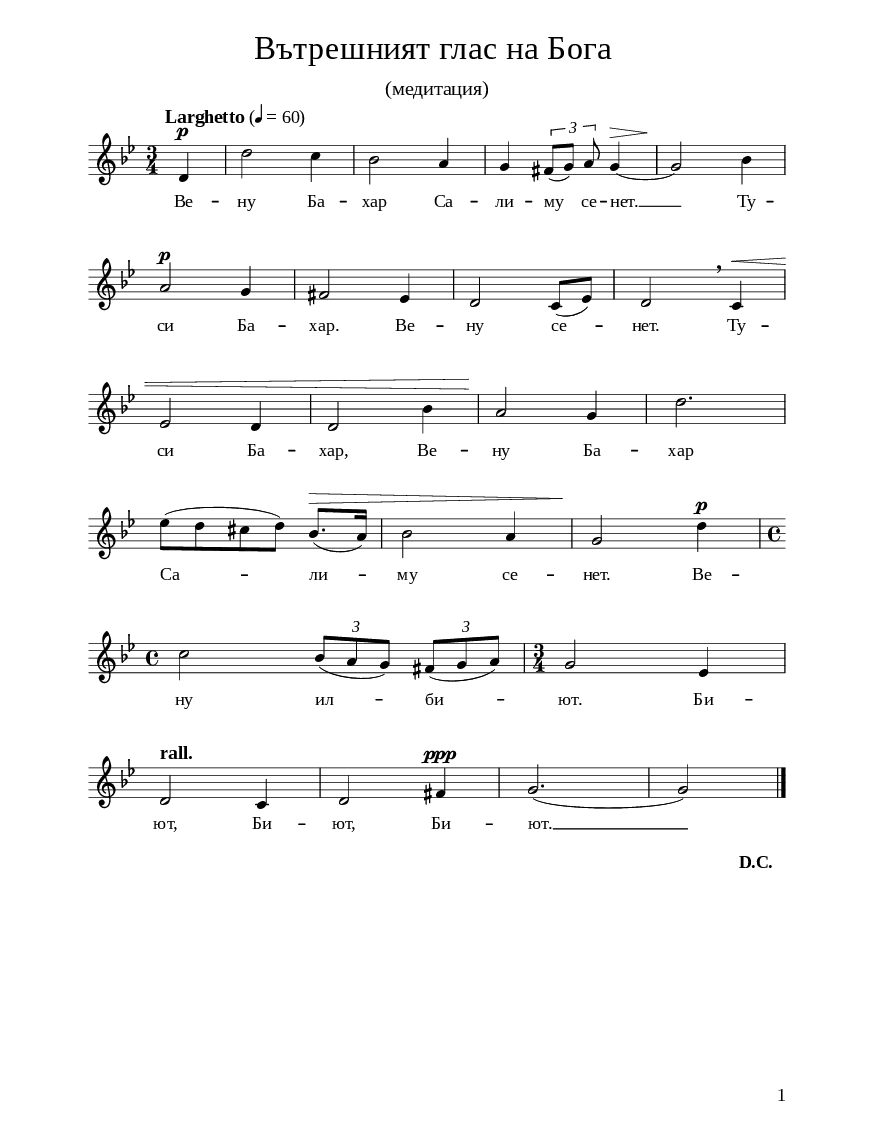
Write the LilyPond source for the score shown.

\version "2.24.3"

% include paper part and global functions
\include "include/globals.ily"

\bookpart {
  \label #'ref200
  \tocItem \markup "Вътрешният глас на Бога"
  \include "include/bookpart-paper.ily"
  \score {
    \include "include/score-layout.ily"

    \new Voice \relative c' {
      \clef treble
      \key g \minor
      \time 3/4
      \tempoFunc "Larghetto" 4 "60"
      \autoBeamOff

      \partial 4
      d4^\p | % 2
      d'2 c4 | % 3
      bes2 a4 | % 4
      g4 \times 2/3 {
        fis8 ( [g8] ) a8
      }
      g4^\> ~ | % 5
      g2 \! bes4 \break | % 6
      a2^\p g4 | % 7
      fis2 es4 | % 8
      d2 c8 ( [es8] ) | % 9
      d2 \breathe  c4^\< \break
      es2 d4 | % 11
      d2 bes'4 | % 12
      a2 \!  g4 | % 13
      d'2. \break | % 14
      es8 ( [d8 cis8 d8] )  bes8.^\>  ( [a16] ) | % 15
      bes2 a4 | % 16
      g2 \! d'4^\p \break | % 17
      \time 4/4  c2
      \times 2/3  {
        bes8 [( a8 g8 )]
      }
      \times 2/3  {
        fis8 ( [g8 a8] )
      }
      | % 18
      \time 3/4  g2 es4 \break | % 19
      \tempo "rall." d2 c4 |
      d2 fis4^\ppp | % 21
      g2. ( | % 22
      g2 )\bar "|."
    }

    \addlyrics {
      Ве -- ну Ба
      -- хар Са -- ли -- му  се -- нет. __ Ту -- си Ба --
      хар. Ве -- ну се -- нет. Ту -- си Ба -- хар, Ве
      -- ну Ба -- хар Са -- ли -- му се -- нет. Ве --
      ну ил -- би -- ют. Би -- ют, Би -- ют, Би -- ют. __}

      \header {
        title = \titleFunc #'ref_desc_15 "Вътрешният глас на Бога " "Vătrešnijat glas na Boga"
        subtitle = \markup \normal-text \huge "(медитация)"

      }


      \midi{}

    } % score

    \markup \dc-one "D.C."


  } % bookpart

  % Più mosso
  %
